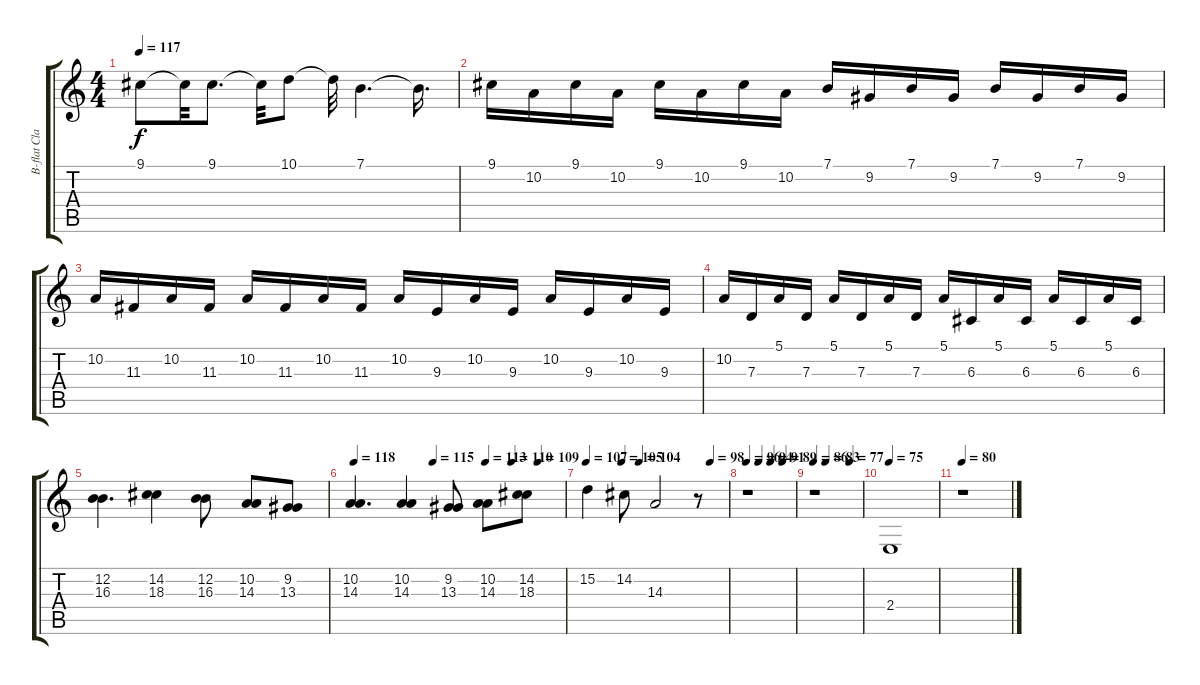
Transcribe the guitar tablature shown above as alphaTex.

\track ("B-flat Clarinets" "B-flat Cla") {instrument clarinet}
\staff {score tabs}
\tuning (E4 B3 G3 D3 A2 E2) {hide}
\ts (4 4)
\tempo 117
\clef g2
\ks c
9.1{t}.8{dy f} 9.1{t}.32 9.1.8{d} 9.1{t}.32 10.1.8 10.1{t}.32 7.1.4{d} 7.1{t}.16{d} |
9.1.16 10.2.16 9.1.16 10.2.16 9.1.16 10.2.16 9.1.16 10.2.16 7.1.16 9.2.16 7.1.16 9.2.16 7.1.16 9.2.16 7.1.16 9.2.16 |
10.2.16 11.3.16 10.2.16 11.3.16 10.2.16 11.3.16 10.2.16 11.3.16 10.2.16 9.3.16 10.2.16 9.3.16 10.2.16 9.3.16 10.2.16 9.3.16 |
10.2.16 7.3.16 5.1.16 7.3.16 5.1.16 7.3.16 5.1.16 7.3.16 5.1.16 6.3.16 5.1.16 6.3.16 5.1.16 6.3.16 5.1.16 6.3.16 |
(12.2 16.3).4{d} (14.2 18.3).4 (12.2 16.3).8 (10.2 14.3).8 (9.2 13.3).8 |
\tempo 118
\tempo (115 0.375)
\tempo (113 0.625)
\tempo (110 0.75)
\tempo (109 0.875)
(10.2 14.3).4{d} (10.2 14.3).4 (9.2 13.3).8 (10.2 14.3).8 (14.2 18.3).8 |
\tempo 107
\tempo (105 0.25)
\tempo (104 0.375)
\tempo (98 0.875)
15.2.4 14.2.8 14.3.2 r.8 |
\tempo 96
\tempo (94 0.25)
\tempo (91 0.5)
\tempo (89 0.75)
r.1 |
\tempo 86
\tempo (83 0.25)
\tempo (77 0.75)
r.1 |
\tempo 75
2.4.1 |
\tempo 80
r.1
